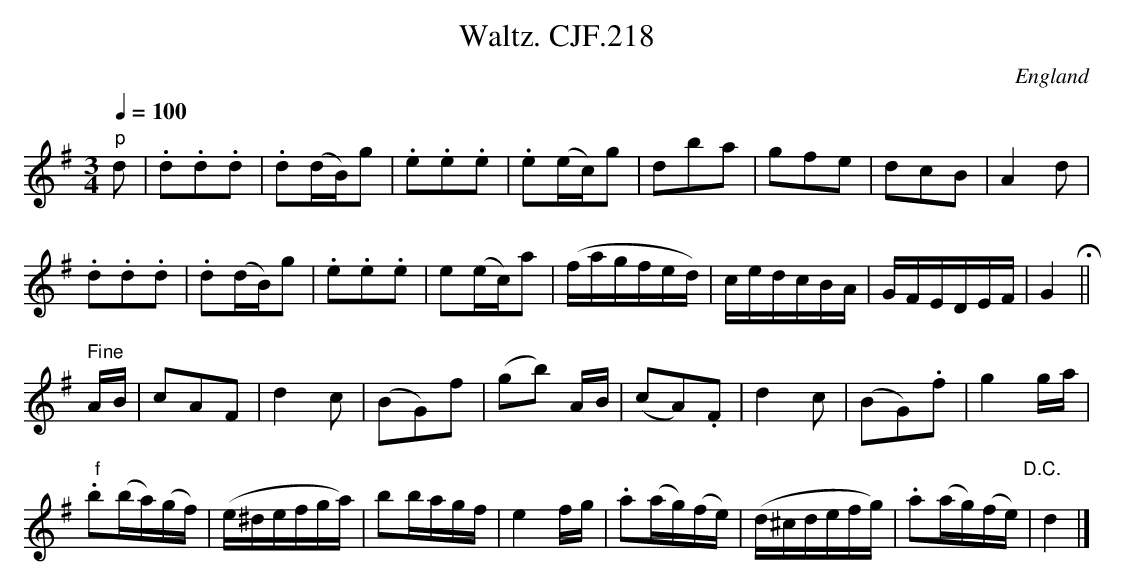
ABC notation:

X:1
T:Waltz. CJF.218
L:1/16
M:3/4
O:England
Q:1/4=100
K:G
"p"d2|.d2.d2.d2|.d2(dB)g2|.e2.e2.e2|.e2(ec)g2|\
d2b2a2|g2f2e2|d2c2B2|A4d2|!
.d2.d2.d2|.d2(dB)g2|.e2.e2.e2|e2(ec)a2|\
(fagfed)|cedcBA|GFEDEF|G4H||!
" Fine"AB|c2A2F2|d4c2|(B2G2)f2|(g2b2) AB|\
(c2A2).F2|d4c2|(B2G2).f2|g4ga|!
" f".b2(ba)(gf)|(e^defga)|b2bagf|e4fg|\
.a2(ag)(fe)|(d^cdefg)|.a2(ag)(fe)" D.C."|d4|]
